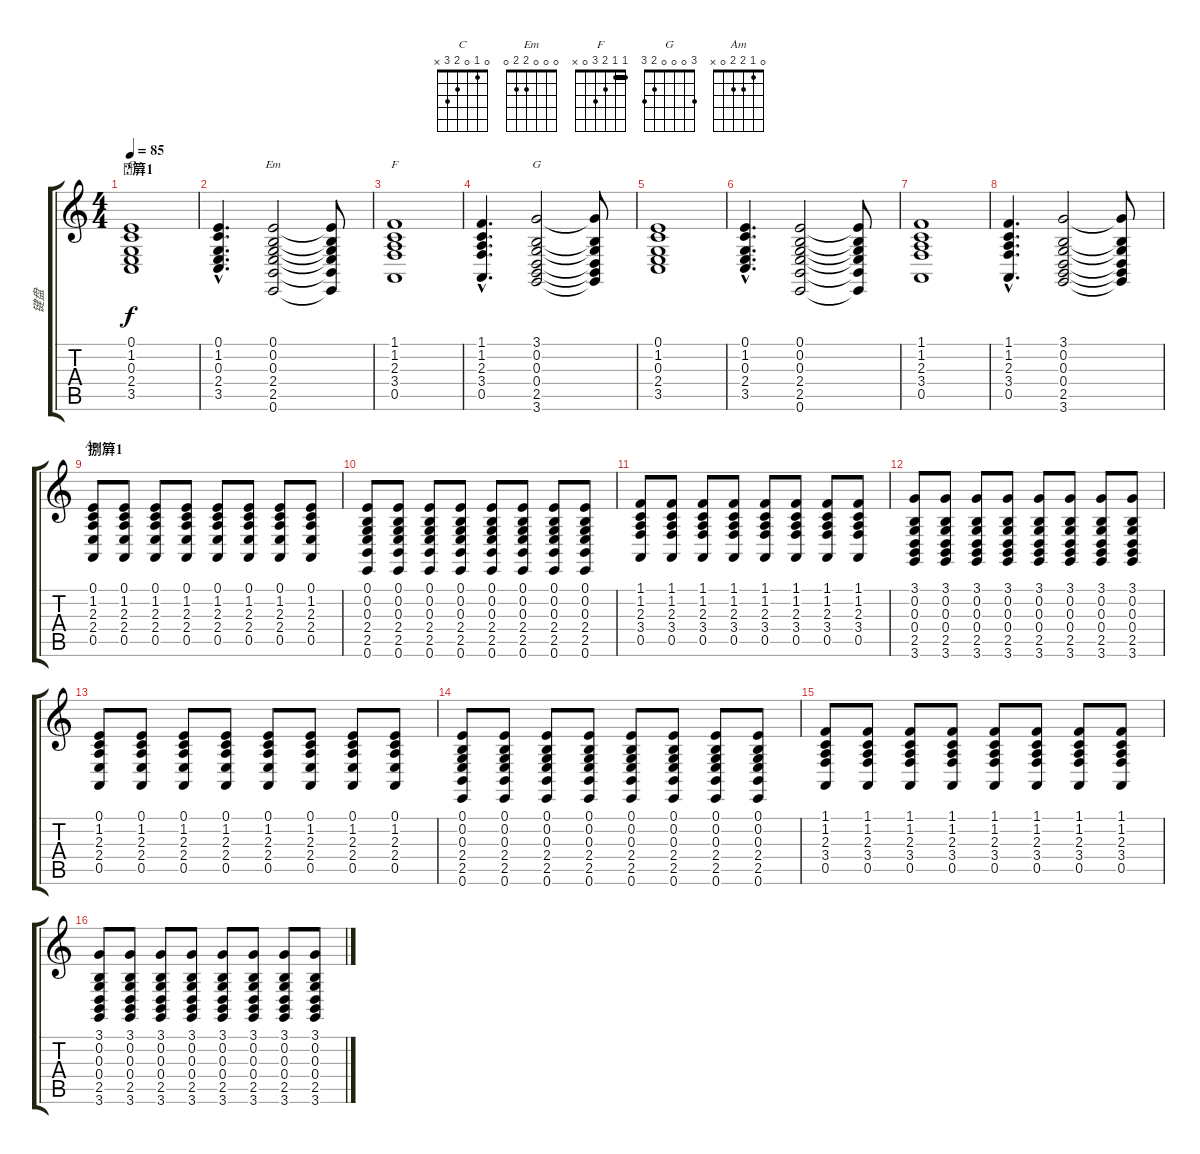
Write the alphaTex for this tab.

\track ("键盘" "键盘") {instrument brightacousticpiano}
\staff {score tabs}
\tuning (E4 B3 G3 D3 A2 E2) {hide}
\chord ("C" 0 1 0 2 3 x)
\chord ("Em" 0 0 0 2 2 0)
\chord ("F" 1 1 2 3 0 x) {barre 1}
\chord ("G" 3 0 0 0 2 3)
\chord ("Am" 0 1 2 2 0 x)
\ts (4 4)
\section ("" "簈1")
\tempo 85
\clef g2
\ks c
(0.1 1.2 0.3 2.4 3.5).1{ch "C" dy f volume 9 instrument synthstrings1} |
(0.1{hac} 1.2{hac} 0.3{hac} 2.4{hac} 3.5{hac}).4{d volume 9 instrument synthstrings1} (0.1 0.2 0.3 2.4 2.5 0.6).2{ch "Em"} (0.1{t} 0.2{t} 0.3{t} 2.4{t} 2.5{t} 0.6{t}).8 |
(1.1 1.2 2.3 3.4 0.5).1{ch "F" volume 9 instrument synthstrings1} |
(1.1{hac} 1.2{hac} 2.3{hac} 3.4{hac} 0.5{hac}).4{d volume 9 instrument synthstrings1} (3.1 0.2 0.3 0.4 2.5 3.6).2{ch "G"} (3.1{t} 0.2{t} 0.3{t} 0.4{t} 2.5{t} 3.6{t}).8 |
(0.1 1.2 0.3 2.4 3.5).1{volume 9 instrument synthstrings1} |
(0.1{hac} 1.2{hac} 0.3{hac} 2.4{hac} 3.5{hac}).4{d volume 9 instrument synthstrings1} (0.1 0.2 0.3 2.4 2.5 0.6).2 (0.1{t} 0.2{t} 0.3{t} 2.4{t} 2.5{t} 0.6{t}).8 |
(1.1 1.2 2.3 3.4 0.5).1{volume 9 instrument synthstrings1} |
(1.1{hac} 1.2{hac} 2.3{hac} 3.4{hac} 0.5{hac}).4{d volume 9 instrument synthstrings1} (3.1 0.2 0.3 0.4 2.5 3.6).2 (3.1{t} 0.2{t} 0.3{t} 0.4{t} 2.5{t} 3.6{t}).8 |
\section ("" "捌簈1")
(0.1 1.2 2.3 2.4 0.5).8{ch "Am" volume 13 instrument electricpiano2} (0.1 1.2 2.3 2.4 0.5).8 (0.1 1.2 2.3 2.4 0.5).8 (0.1 1.2 2.3 2.4 0.5).8 (0.1 1.2 2.3 2.4 0.5).8 (0.1 1.2 2.3 2.4 0.5).8 (0.1 1.2 2.3 2.4 0.5).8 (0.1 1.2 2.3 2.4 0.5).8 |
(0.1 0.2 0.3 2.4 2.5 0.6).8{instrument electricpiano2} (0.1 0.2 0.3 2.4 2.5 0.6).8 (0.1 0.2 0.3 2.4 2.5 0.6).8 (0.1 0.2 0.3 2.4 2.5 0.6).8 (0.1 0.2 0.3 2.4 2.5 0.6).8 (0.1 0.2 0.3 2.4 2.5 0.6).8 (0.1 0.2 0.3 2.4 2.5 0.6).8 (0.1 0.2 0.3 2.4 2.5 0.6).8 |
(1.1 1.2 2.3 3.4 0.5).8{instrument electricpiano2} (1.1 1.2 2.3 3.4 0.5).8 (1.1 1.2 2.3 3.4 0.5).8 (1.1 1.2 2.3 3.4 0.5).8 (1.1 1.2 2.3 3.4 0.5).8 (1.1 1.2 2.3 3.4 0.5).8 (1.1 1.2 2.3 3.4 0.5).8 (1.1 1.2 2.3 3.4 0.5).8 |
(3.1 0.2 0.3 0.4 2.5 3.6).8{instrument electricpiano2} (3.1 0.2 0.3 0.4 2.5 3.6).8 (3.1 0.2 0.3 0.4 2.5 3.6).8 (3.1 0.2 0.3 0.4 2.5 3.6).8 (3.1 0.2 0.3 0.4 2.5 3.6).8 (3.1 0.2 0.3 0.4 2.5 3.6).8 (3.1 0.2 0.3 0.4 2.5 3.6).8 (3.1 0.2 0.3 0.4 2.5 3.6).8 |
(0.1 1.2 2.3 2.4 0.5).8{volume 13 instrument electricpiano2} (0.1 1.2 2.3 2.4 0.5).8 (0.1 1.2 2.3 2.4 0.5).8 (0.1 1.2 2.3 2.4 0.5).8 (0.1 1.2 2.3 2.4 0.5).8 (0.1 1.2 2.3 2.4 0.5).8 (0.1 1.2 2.3 2.4 0.5).8 (0.1 1.2 2.3 2.4 0.5).8 |
(0.1 0.2 0.3 2.4 2.5 0.6).8{instrument electricpiano2} (0.1 0.2 0.3 2.4 2.5 0.6).8 (0.1 0.2 0.3 2.4 2.5 0.6).8 (0.1 0.2 0.3 2.4 2.5 0.6).8 (0.1 0.2 0.3 2.4 2.5 0.6).8 (0.1 0.2 0.3 2.4 2.5 0.6).8 (0.1 0.2 0.3 2.4 2.5 0.6).8 (0.1 0.2 0.3 2.4 2.5 0.6).8 |
(1.1 1.2 2.3 3.4 0.5).8{instrument electricpiano2} (1.1 1.2 2.3 3.4 0.5).8 (1.1 1.2 2.3 3.4 0.5).8 (1.1 1.2 2.3 3.4 0.5).8 (1.1 1.2 2.3 3.4 0.5).8 (1.1 1.2 2.3 3.4 0.5).8 (1.1 1.2 2.3 3.4 0.5).8 (1.1 1.2 2.3 3.4 0.5).8 |
(3.1 0.2 0.3 0.4 2.5 3.6).8{instrument electricpiano2} (3.1 0.2 0.3 0.4 2.5 3.6).8 (3.1 0.2 0.3 0.4 2.5 3.6).8 (3.1 0.2 0.3 0.4 2.5 3.6).8 (3.1 0.2 0.3 0.4 2.5 3.6).8 (3.1 0.2 0.3 0.4 2.5 3.6).8 (3.1 0.2 0.3 0.4 2.5 3.6).8 (3.1 0.2 0.3 0.4 2.5 3.6).8
